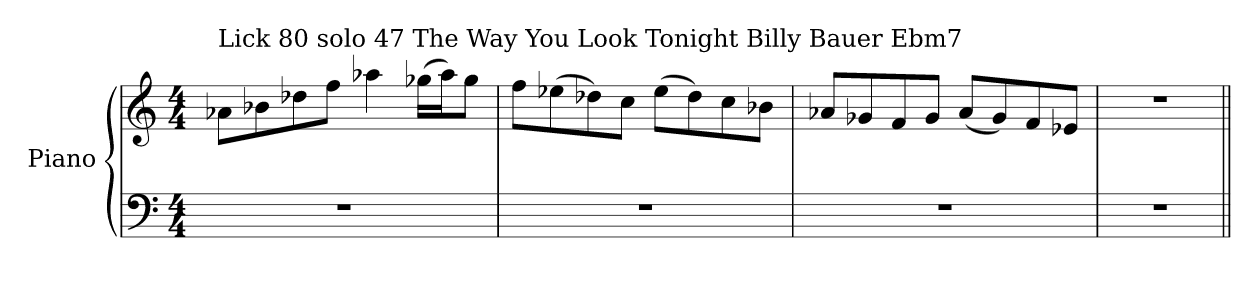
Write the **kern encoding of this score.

**kern	**kern
*part1	*part1
*staff2	*staff1
*I"Piano	*
*I'Pno.	*
*clefF4	*clefG2
*k[]	*k[]
*M4/4	*M4/4
*MM220	*MM220
=1	=1
!	!LO:TX:t=Lick 80 solo 47 The Way You Look Tonight Billy Bauer Ebm7
1r	8a-X\L
.	8b-X\
.	8dd-X\
.	8ff\J
.	4aa-X\
.	(>16gg-X\LL
.	16aa-\J)
.	8gg-\J
=2	=2
1r	8ff\L
.	(>8ee-X\
.	8dd-X\)
.	8cc\J
.	(>8ee-\L
.	8dd-\)
.	8cc\
.	8b-X\J
=3	=3
1r	8a-X/L
.	8g-X/
.	8f/
.	8g-/J
.	(<8a-/L
.	8g-/)
.	8f/
.	8e-X/J
=4	=4
1r	1r
=||	=||
*-	*-
